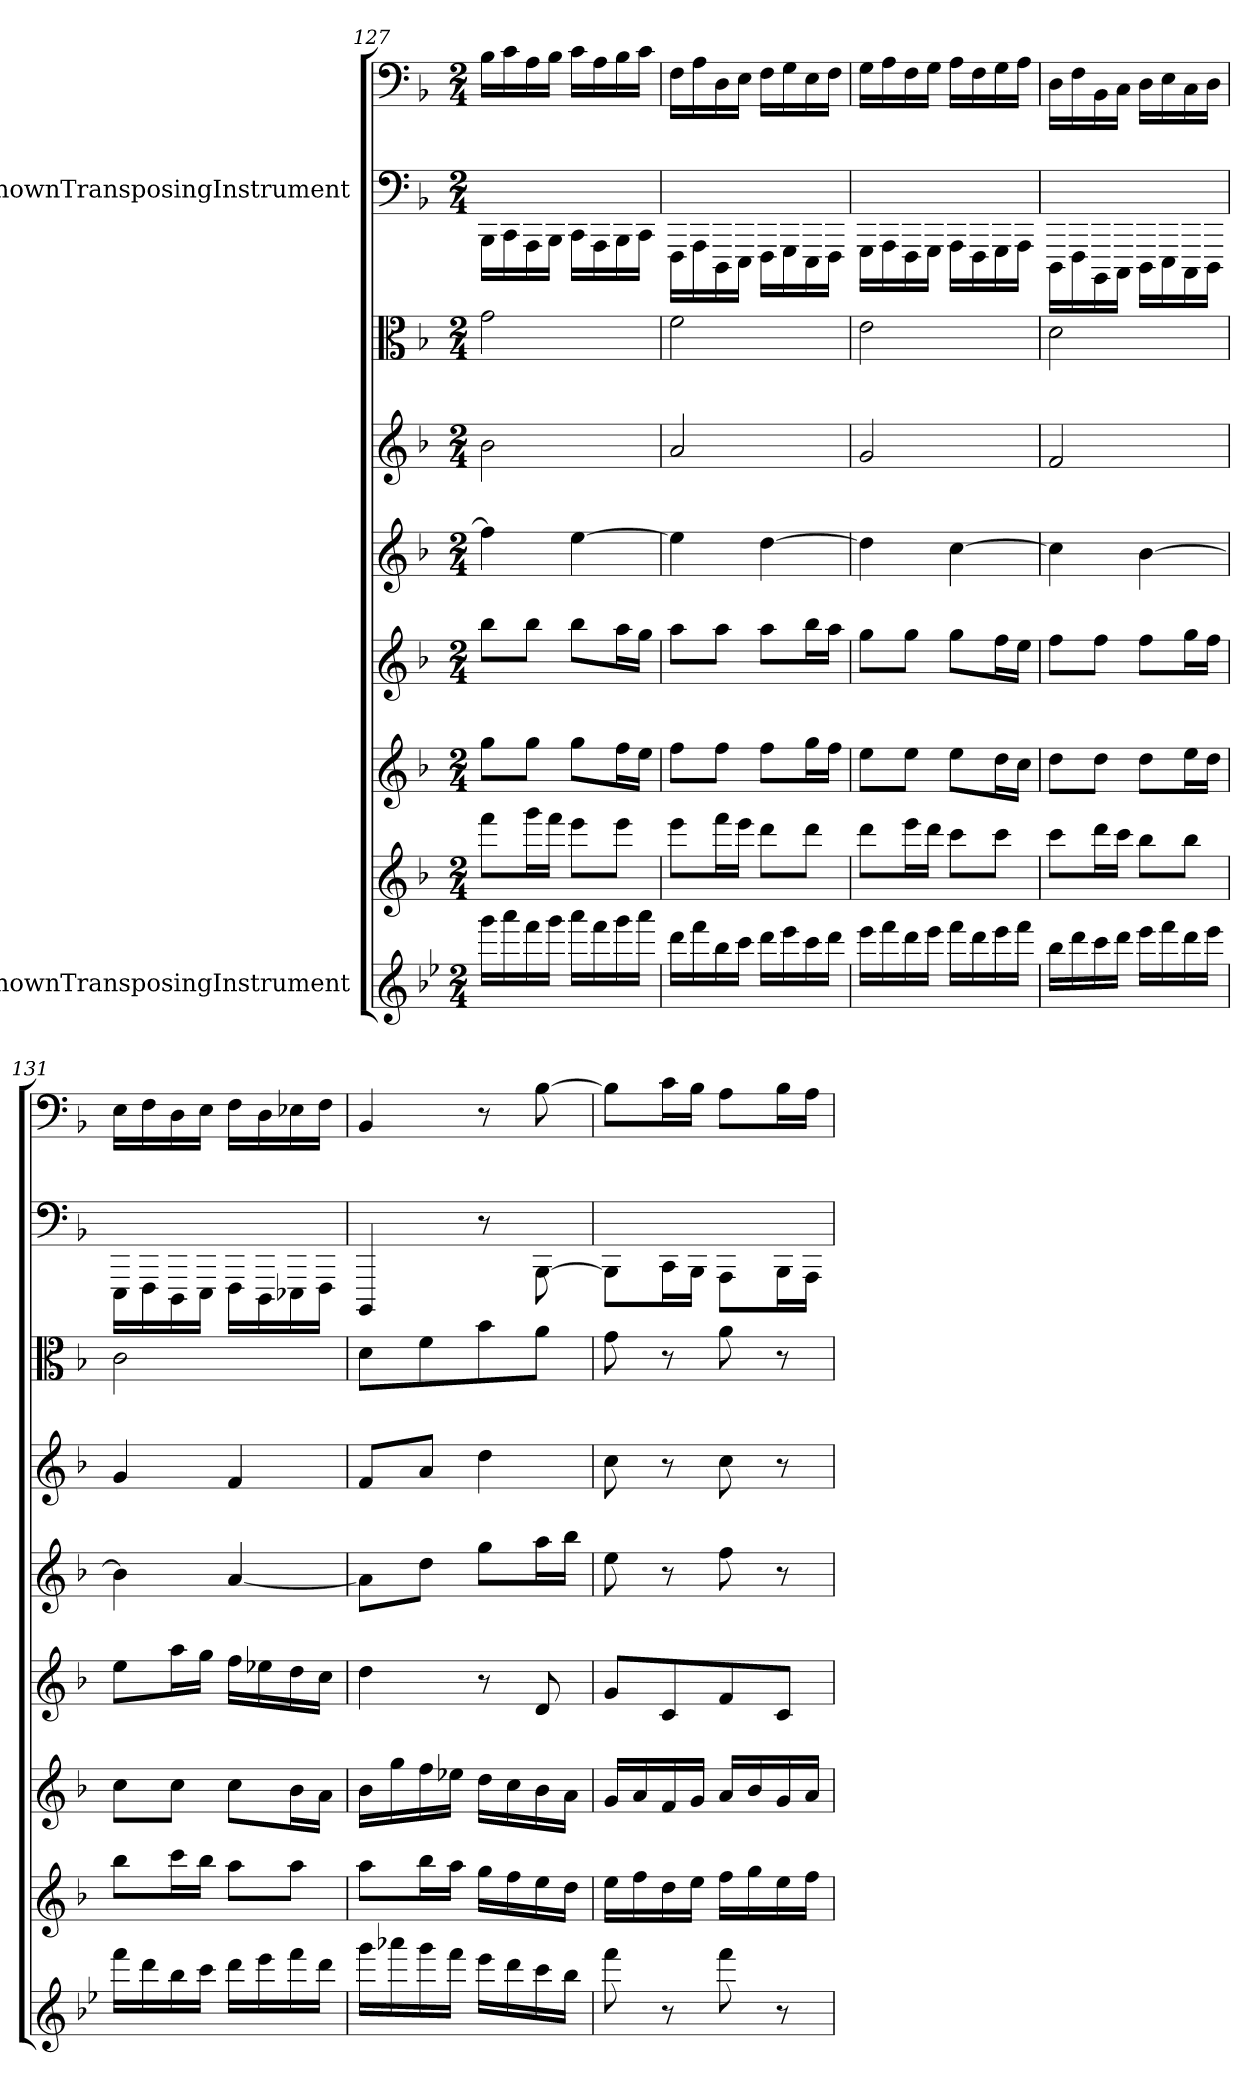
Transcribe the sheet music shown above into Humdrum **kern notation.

**kern	**kern	**kern	**kern	**kern	**kern	**kern	**kern	**kern
*part9	*part8	*part7	*part6	*part5	*part4	*part3	*part2	*part1
*staff9	*staff8	*staff7	*staff6	*staff5	*staff4	*staff3	*staff2	*staff1
*I"UnknownTransposingInstrument	*	*	*	*	*	*	*I"UnknownTransposingInstrument	*
*clefG2	*clefG2	*clefG2	*clefG2	*clefG2	*clefG2	*clefC3	*clefF4	*clefF4
*ITrd3c5	*	*	*	*	*	*	*ITrd-7c-12	*
*k[b-]	*k[b-]	*k[b-]	*k[b-]	*k[b-]	*k[b-]	*k[b-]	*k[b-]	*k[b-]
*M2/4	*M2/4	*M2/4	*M2/4	*M2/4	*M2/4	*M2/4	*M2/4	*M2/4
=127	=127	=127	=127	=127	=127	=127	=127	=127
16ddd\LL	8fff\L	8gg\L	8bb-\L	4ff\]	2b-\	2g\	16BB-\LL	16B-\LL
16eee\	.	.	.	.	.	.	16C\	16c\
16ccc\	16ggg\L	8gg\J	8bb-\J	.	.	.	16AA\	16A\
16ddd\JJ	16fff\JJ	.	.	.	.	.	16BB-\JJ	16B-\JJ
16eee\LL	8eee\L	8gg\L	8bb-\L	[4ee\	.	.	16C\LL	16c\LL
16ccc\	.	.	.	.	.	.	16AA\	16A\
16ddd\	8eee\J	16ff\L	16aa\L	.	.	.	16BB-\	16B-\
16eee\JJ	.	16ee\JJ	16gg\JJ	.	.	.	16C\JJ	16c\JJ
=128	=128	=128	=128	=128	=128	=128	=128	=128
16aa\LL	8eee\L	8ff\L	8aa\L	4ee\]	2a/	2f\	16FF\LL	16F\LL
16ccc\	.	.	.	.	.	.	16AA\	16A\
16ff\	16fff\L	8ff\J	8aa\J	.	.	.	16DD\	16D\
16gg\JJ	16eee\JJ	.	.	.	.	.	16EE\JJ	16E\JJ
16aa\LL	8ddd\L	8ff\L	8aa\L	[4dd\	.	.	16FF\LL	16F\LL
16bb-\	.	.	.	.	.	.	16GG\	16G\
16gg\	8ddd\J	16gg\L	16bb-\L	.	.	.	16EE\	16E\
16aa\JJ	.	16ff\JJ	16aa\JJ	.	.	.	16FF\JJ	16F\JJ
=129	=129	=129	=129	=129	=129	=129	=129	=129
16bb-\LL	8ddd\L	8ee\L	8gg\L	4dd\]	2g/	2e\	16GG\LL	16G\LL
16ccc\	.	.	.	.	.	.	16AA\	16A\
16aa\	16eee\L	8ee\J	8gg\J	.	.	.	16FF\	16F\
16bb-\JJ	16ddd\JJ	.	.	.	.	.	16GG\JJ	16G\JJ
16ccc\LL	8ccc\L	8ee\L	8gg\L	[4cc\	.	.	16AA\LL	16A\LL
16aa\	.	.	.	.	.	.	16FF\	16F\
16bb-\	8ccc\J	16dd\L	16ff\L	.	.	.	16GG\	16G\
16ccc\JJ	.	16cc\JJ	16ee\JJ	.	.	.	16AA\JJ	16A\JJ
=130	=130	=130	=130	=130	=130	=130	=130	=130
16ff\LL	8ccc\L	8dd\L	8ff\L	4cc\]	2f/	2d\	16DD\LL	16D\LL
16aa\	.	.	.	.	.	.	16FF\	16F\
16gg\	16ddd\L	8dd\J	8ff\J	.	.	.	16BBB-\	16BB-\
16aa\JJ	16ccc\JJ	.	.	.	.	.	16CC\JJ	16C\JJ
16bb-\LL	8bb-\L	8dd\L	8ff\L	[4b-\	.	.	16DD\LL	16D\LL
16ccc\	.	.	.	.	.	.	16EE\	16E\
16aa\	8bb-\J	16ee\L	16gg\L	.	.	.	16CC\	16C\
16bb-\JJ	.	16dd\JJ	16ff\JJ	.	.	.	16DD\JJ	16D\JJ
=131	=131	=131	=131	=131	=131	=131	=131	=131
16ccc\LL	8bb-\L	8cc\L	8ee\L	4b-\]	4g/	2c\	16EE\LL	16E\LL
16aa\	.	.	.	.	.	.	16FF\	16F\
16ff\	16ccc\L	8cc\J	16aa\L	.	.	.	16DD\	16D\
16gg\JJ	16bb-\JJ	.	16gg\JJ	.	.	.	16EE\JJ	16E\JJ
16aa\LL	8aa\L	8cc\L	16ff\LL	[4a/	4f/	.	16FF\LL	16F\LL
16bb-\	.	.	16ee-X\	.	.	.	16DD\	16D\
16ccc\	8aa\J	16b-\L	16dd\	.	.	.	16EE-X\	16E-X\
16aa\JJ	.	16a\JJ	16cc\JJ	.	.	.	16FF\JJ	16F\JJ
=132	=132	=132	=132	=132	=132	=132	=132	=132
16ddd\LL	8aa\L	16b-\LL	4dd\	8a\L]	8f/L	8d\L	4BBB-/	4BB-/
16eee-X\	.	16gg\	.	.	.	.	.	.
16ddd\	16bb-\L	16ff\	.	8dd\J	8a/J	8f\	.	.
16ccc\JJ	16aa\JJ	16ee-X\JJ	.	.	.	.	.	.
16bb-\LL	16gg\LL	16dd\LL	8r	8gg\L	4dd\	8b-\	8r	8r
16aa\	16ff\	16cc\	.	.	.	.	.	.
16gg\	16ee\	16b-\	8d/	16aa\L	.	8a\J	[8BB-\	[8B-\
16ff\JJ	16dd\JJ	16a\JJ	.	16bb-\JJ	.	.	.	.
=133	=133	=133	=133	=133	=133	=133	=133	=133
8ccc\	16ee\LL	16g/LL	8g/L	8ee\	8cc\	8g\	8BB-\L]	8B-\L]
.	16ff\	16a/	.	.	.	.	.	.
8r	16dd\	16f/	8c/	8r	8r	8r	16C\L	16c\L
.	16ee\JJ	16g/JJ	.	.	.	.	16BB-\JJ	16B-\JJ
8ccc\	16ff\LL	16a/LL	8f/	8ff\	8cc\	8a\	8AA\L	8A\L
.	16gg\	16b-/	.	.	.	.	.	.
8r	16ee\	16g/	8c/J	8r	8r	8r	16BB-\L	16B-\L
.	16ff\JJ	16a/JJ	.	.	.	.	16AA\JJ	16A\JJ
=	=	=	=	=	=	=	=	=
*-	*-	*-	*-	*-	*-	*-	*-	*-
